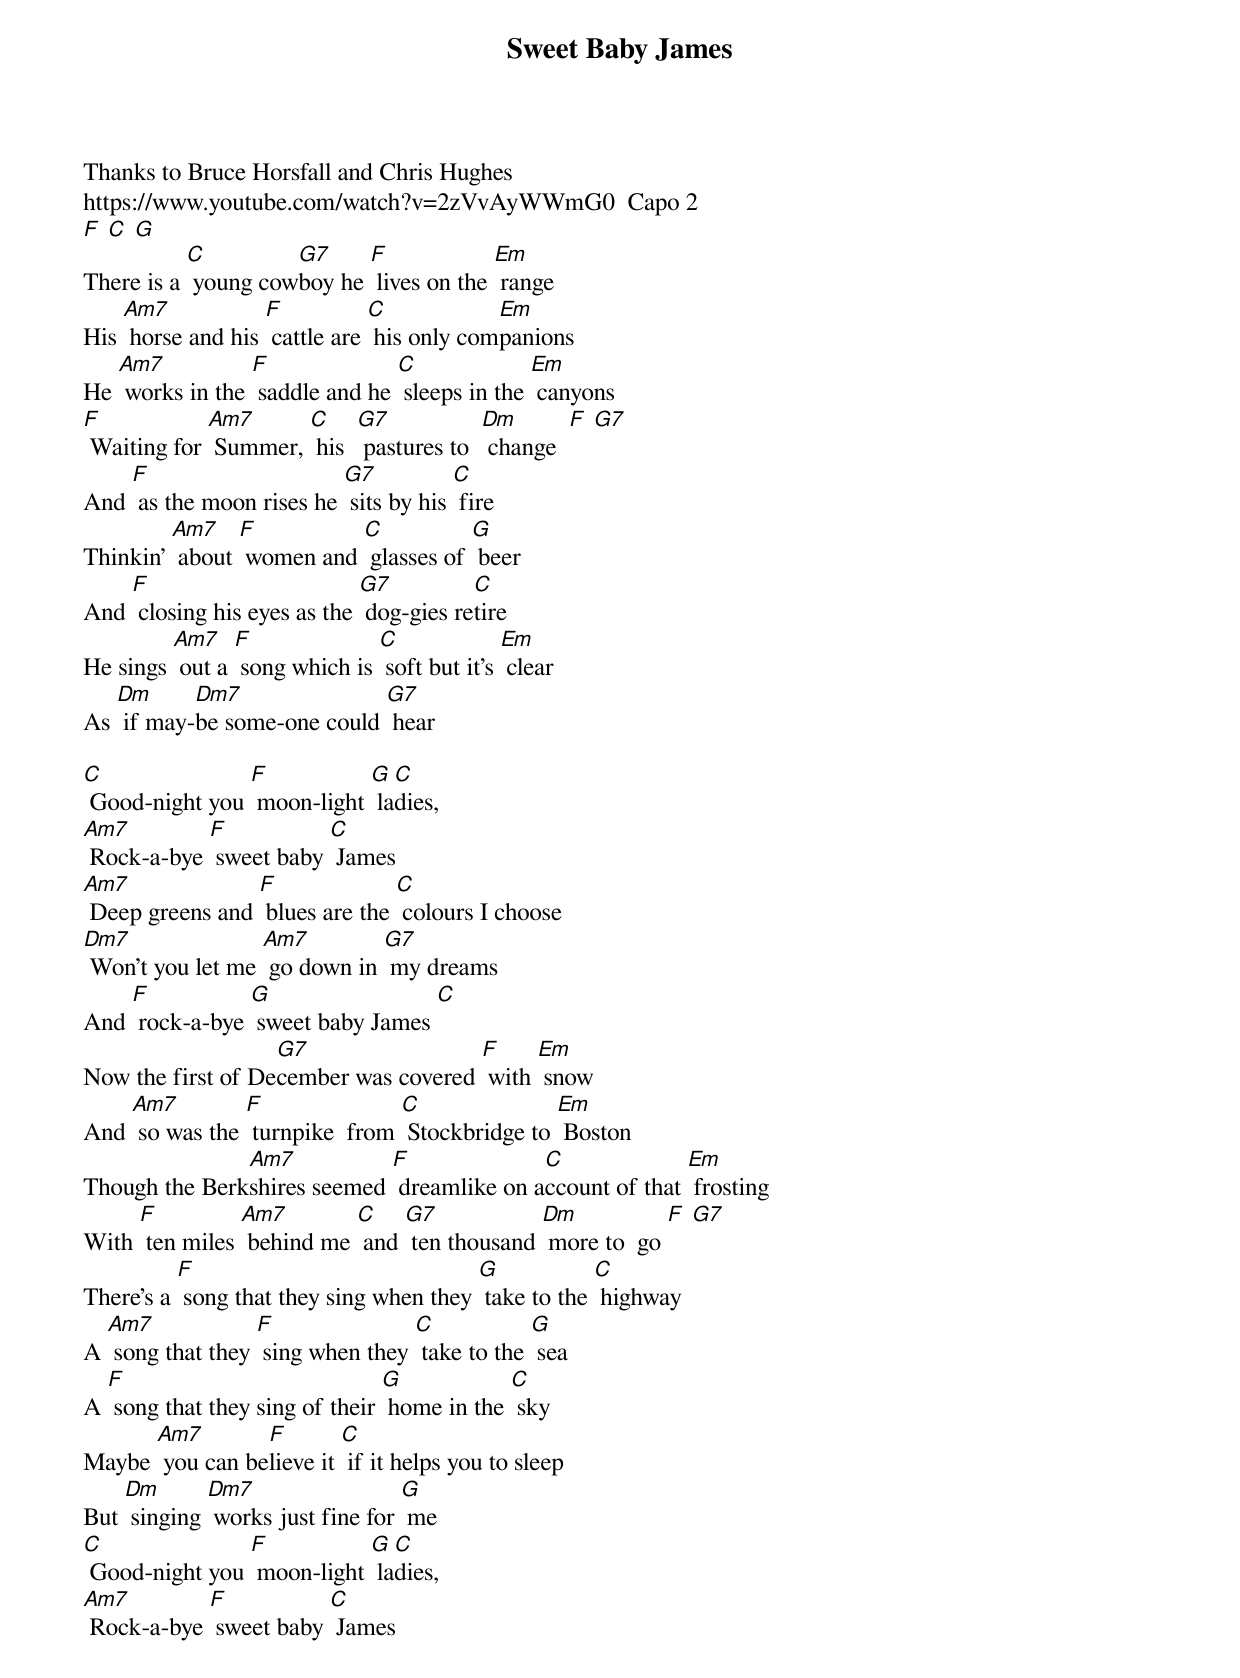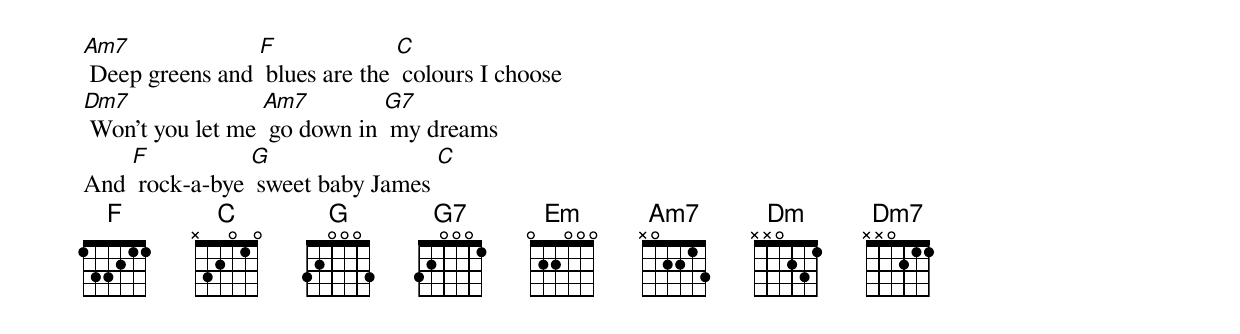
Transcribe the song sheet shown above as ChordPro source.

{t:Sweet Baby James }
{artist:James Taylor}
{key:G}
Thanks to Bruce Horsfall and Chris Hughes
https://www.youtube.com/watch?v=2zVvAyWWmG0  Capo 2
{c: }
[F] [C] [G]
There is a [C] young cow[G7]boy he [F] lives on the [Em] range
His [Am7] horse and his [F] cattle are [C] his only com[Em]panions
He [Am7] works in the [F] saddle and he [C] sleeps in the [Em] canyons
[F] Waiting for [Am7] Summer, [C] his  [G7] pastures to  [Dm] change  [F] [G7]
And [F] as the moon rises he [G7] sits by his [C] fire
Thinkin’ [Am7] about [F] women and [C] glasses of [G] beer
And [F] closing his eyes as the [G7] dog-gies re[C]tire
He sings [Am7] out a [F] song which is [C] soft but it’s [Em] clear
As [Dm] if may-[Dm7]be some-one could [G7] hear
{c: }

[C] Good-night you [F] moon-light [G] la[C]dies,
[Am7] Rock-a-bye [F] sweet baby [C] James
[Am7] Deep greens and [F] blues are the [C] colours I choose
[Dm7] Won’t you let me [Am7] go down in [G7] my dreams
And [F] rock-a-bye [G] sweet baby James [C]
{c: }
Now the first of De[G7]cember was covered [F] with [Em] snow
And [Am7] so was the [F] turnpike  from [C] Stockbridge to [Em] Boston
Though the Berk[Am7]shires seemed [F] dreamlike on a[C]ccount of that [Em] frosting
With [F] ten miles [Am7] behind me [C] and [G7] ten thousand [Dm] more to  go [F] [G7]
There’s a [F] song that they sing when they [G] take to the [C] highway
A [Am7] song that they [F] sing when they [C] take to the [G] sea
A [F] song that they sing of their [G] home in the [C] sky
Maybe [Am7] you can be[F]lieve it [C] if it helps you to sleep
But [Dm] singing [Dm7] works just fine for [G] me
{c: }
[C] Good-night you [F] moon-light [G] la[C]dies,
[Am7] Rock-a-bye [F] sweet baby [C] James
[Am7] Deep greens and [F] blues are the [C] colours I choose
[Dm7] Won’t you let me [Am7] go down in [G7] my dreams
And [F] rock-a-bye [G] sweet baby James [C]
